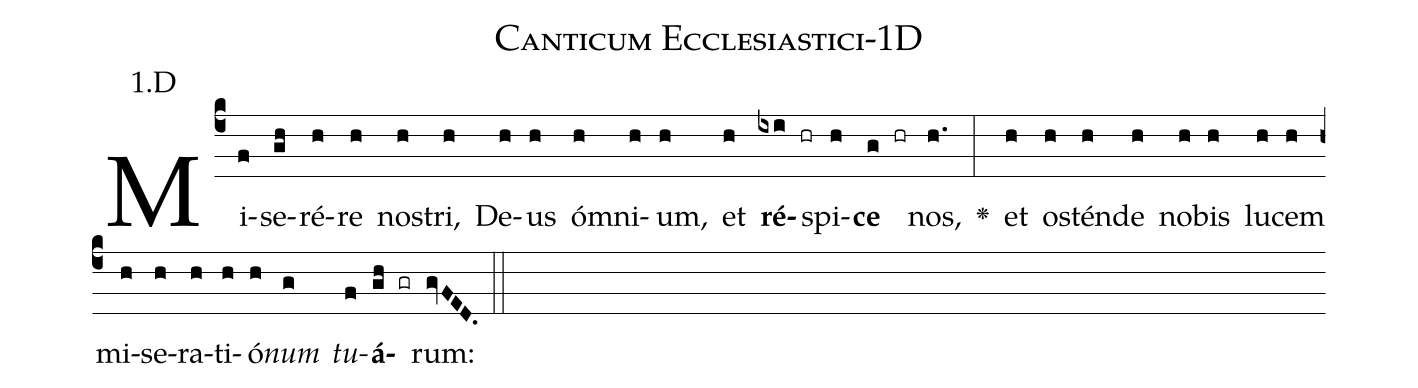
name: Canticum Ecclesiastici-1D;
annotation: 1.D;
%%
(c4)Mi(f)se(gh)ré(h)re(h) no(h)stri,(h) De(h)us(h) óm(h)ni(h)um,(h) et(h) <b>ré</b>(ixi hr)spi(h)<b>ce</b>(g hr) nos,(h.) <v>\greheightstar</v>(:) et(h) o(h)stén(h)de(h) no(h)bis(h) lu(h)cem(h) mi(h)se(h)ra(h)ti(h)ó(h)<i>num</i>(g) <i>tu</i>(f)<b>á</b>(gh gr)rum:(gvFED.) (::)


%E(h) u(h) o(g) u(f) a(gh) e.(gvFED.) (::)
